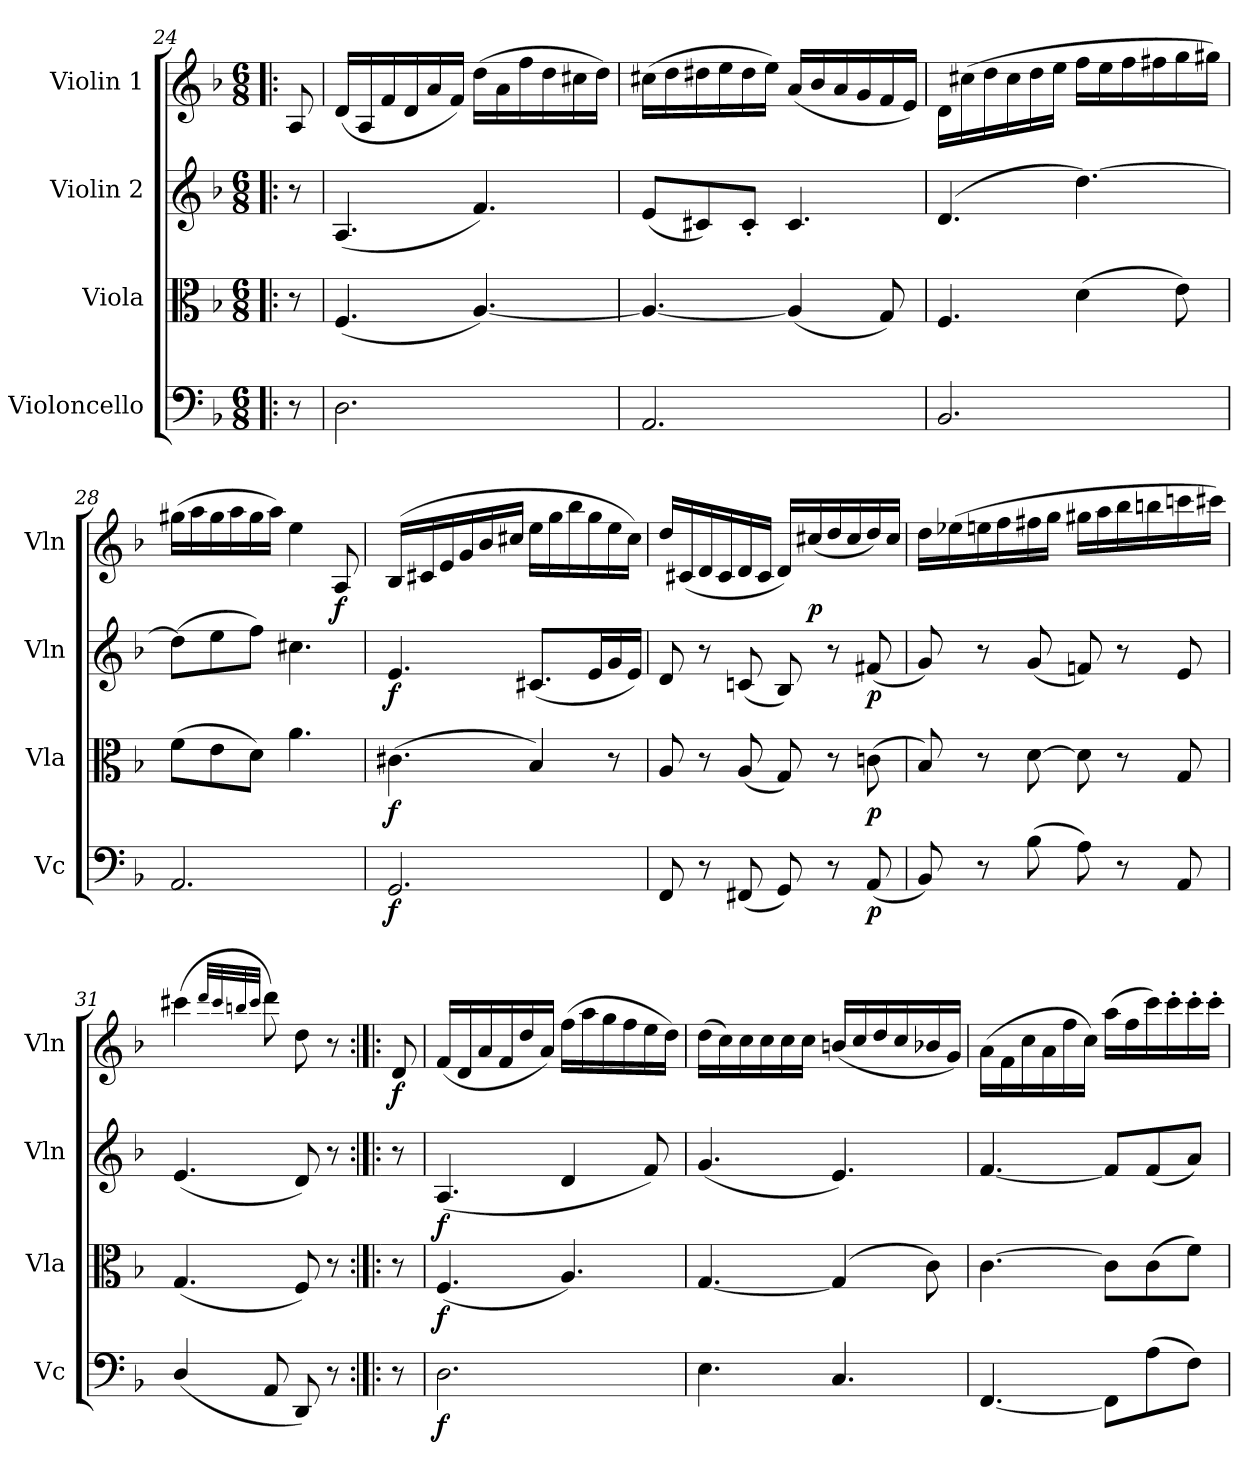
**kern	**dynam	**kern	**dynam	**kern	**dynam	**kern	**dynam
*part4	*part4	*part3	*part3	*part2	*part2	*part1	*part1
*staff4	*staff4	*staff3	*staff3	*staff2	*staff2	*staff1	*staff1
*I"Violoncello	*	*I"Viola	*	*I"Violin 2	*	*I"Violin 1	*
*I'Vc	*	*I'Vla	*	*I'Vln	*	*I'Vln	*
!!LO:LB:g=z
*clefF4	*	*clefC3	*	*clefG2	*	*clefG2	*
*k[b-]	*	*k[b-]	*	*k[b-]	*	*k[b-]	*
*M6/8	*	*M6/8	*	*M6/8	*	*M6/8	*
=24!|:	=24!|:	=24!|:	=24!|:	=24!|:	=24!|:	=24!|:	=24!|:
8r	.	8r	.	8r	.	8A/	.
=25	=25	=25	=25	=25	=25	=25	=25
2.D\	.	(4.F/	.	(4.A/	.	(16d/LL	.
.	.	.	.	.	.	16A/	.
.	.	.	.	.	.	16f/	.
.	.	.	.	.	.	16d/	.
.	.	.	.	.	.	16a/	.
.	.	.	.	.	.	16f/JJ)	.
.	.	[<4.A/)	.	4.f/)	.	(>16dd\LL	.
.	.	.	.	.	.	16a\	.
.	.	.	.	.	.	16ff\	.
.	.	.	.	.	.	16dd\	.
.	.	.	.	.	.	16cc#X\	.
.	.	.	.	.	.	16dd\JJ)	.
=26	=26	=26	=26	=26	=26	=26	=26
2.AA/	.	4.A/_	.	(8e/L	.	(16cc#X\LL	.
.	.	.	.	.	.	16dd\	.
.	.	.	.	8c#X/)	.	16dd#X\	.
.	.	.	.	.	.	16ee\	.
.	.	.	.	8c#'/J	.	16dd#\	.
.	.	.	.	.	.	16ee\JJ)	.
.	.	(4A/]	.	4.c#/	.	(<16a/LL	.
.	.	.	.	.	.	16b-/	.
.	.	.	.	.	.	16a/	.
.	.	.	.	.	.	16g/	.
.	.	8G/)	.	.	.	16f/	.
.	.	.	.	.	.	16e/JJ)	.
=27	=27	=27	=27	=27	=27	=27	=27
2.BB-/	.	4.F/	.	(4.d/	.	16d\LL	.
.	.	.	.	.	.	(>16cc#X\	.
.	.	.	.	.	.	16dd\	.
.	.	.	.	.	.	16cc#\	.
.	.	.	.	.	.	16dd\	.
.	.	.	.	.	.	16ee\JJ	.
.	.	(4d\	.	[>4.dd\)	.	16ff\LL	.
.	.	.	.	.	.	16ee\	.
.	.	.	.	.	.	16ff\	.
.	.	.	.	.	.	16ff#X\	.
.	.	8e\)	.	.	.	16gg\	.
.	.	.	.	.	.	16gg#X\JJ)	.
=28	=28	=28	=28	=28	=28	=28	=28
2.AA/	.	(8f\L	.	(8dd\L]	.	(>16gg#X\LL	.
.	.	.	.	.	.	16aa\	.
.	.	8e\	.	8ee\	.	16gg#\	.
.	.	.	.	.	.	16aa\	.
.	.	8d\J)	.	8ff\J)	.	16gg#\	.
.	.	.	.	.	.	16aa\JJ)	.
.	.	4.a\	.	4.cc#X\	.	4ee\	.
!	!	!	!	!	!	!	!LO:DY:b
.	.	.	.	.	.	8A/	f
!!LO:PB:g=z
=29	=29	=29	=29	=29	=29	=29	=29
!	!LO:DY:b	!	!LO:DY:b	!	!LO:DY:b	!	!
2.GG/	f	(4.c#X\	f	4.e/	f	(>16B-/LL	.
.	.	.	.	.	.	16c#X/	.
.	.	.	.	.	.	16e/	.
.	.	.	.	.	.	16g/	.
.	.	.	.	.	.	16b-/	.
.	.	.	.	.	.	16cc#X/JJ	.
.	.	4B-/)	.	(8.c#X/L	.	16ee\LL	.
.	.	.	.	.	.	16gg\	.
.	.	.	.	.	.	16bb-\	.
.	.	.	.	16e/L	.	16gg\	.
.	.	8r	.	16g/	.	16ee\	.
.	.	.	.	16e/JJ)	.	16cc#\JJ)	.
=30	=30	=30	=30	=30	=30	=30	=30
8FF/	.	8A/	.	8d/	.	16dd/LL	.
.	.	.	.	.	.	(<16c#X/	.
8r	.	8r	.	8r	.	16d/	.
.	.	.	.	.	.	16c#/	.
(<8FF#X/	.	(8A/	.	(8cn/	.	16d/	.
.	.	.	.	.	.	16c#/JJ	.
8GG/)	.	8G/)	.	8B-/)	.	16d/LL)	.
!	!	!	!	!	!	!	!LO:DY:b
.	.	.	.	.	.	(<16cc#X/	p
8r	.	8r	.	8r	.	16dd/	.
.	.	.	.	.	.	16cc#/	.
!	!LO:DY:b	!	!LO:DY:b	!	!LO:DY:b	!	!
(8AA/	p	(<8cn\	p	(8f#X/	p	16dd/)	.
.	.	.	.	.	.	16cc#/JJ	.
!!LO:PB:g=z
=31	=31	=31	=31	=31	=31	=31	=31
8BB-/)	.	8B-/)	.	8g/)	.	16dd\LL	.
.	.	.	.	.	.	(>16ee-X\	.
8r	.	8r	.	8r	.	16een\	.
.	.	.	.	.	.	16ff\	.
(>8B-\	.	[>8d\	.	(8g/	.	16ff#X\	.
.	.	.	.	.	.	16gg\JJ	.
8A\)	.	8d\]	.	8fn/)	.	16gg#X\LL	.
.	.	.	.	.	.	16aa\	.
8r	.	8r	.	8r	.	16bb-\	.
.	.	.	.	.	.	16bbn\	.
8AA/	.	8G/	.	8e/	.	16cccn\	.
.	.	.	.	.	.	16ccc#X\JJ)	.
=31X3	=31X3	=31X3	=31X3	=31X3	=31X3	=31X3	=31X3
(4D/	.	(4.G/	.	(4.e/	.	(4ccc#X\	.
.	.	.	.	.	.	32qddd/LLL	.
.	.	.	.	.	.	32qccc#/	.
.	.	.	.	.	.	32qbbn/	.
.	.	.	.	.	.	32qccc#/JJJ	.
8AA/	.	.	.	.	.	8ddd\)	.
8DD/)	.	8F/)	.	8d/)	.	8dd\	.
8r	.	8r	.	8r	.	8r	.
=32:|!|:	=32:|!|:	=32:|!|:	=32:|!|:	=32:|!|:	=32:|!|:	=32:|!|:	=32:|!|:
!	!	!	!	!	!	!	!LO:DY:b
8r	.	8r	.	8r	.	8d/	f
=33	=33	=33	=33	=33	=33	=33	=33
!	!LO:DY:b	!	!LO:DY:b	!	!LO:DY:b	!	!
2.D\	f	(4.F/	f	(4.A/	f	(<16f/LL	.
.	.	.	.	.	.	16d/	.
.	.	.	.	.	.	16a/	.
.	.	.	.	.	.	16f/	.
.	.	.	.	.	.	16dd/	.
.	.	.	.	.	.	16a/JJ)	.
.	.	4.A/)	.	4d/	.	(>16ff\LL	.
.	.	.	.	.	.	16aa\	.
.	.	.	.	.	.	16gg\	.
.	.	.	.	.	.	16ff\	.
.	.	.	.	8f/)	.	16ee\	.
.	.	.	.	.	.	16dd\JJ)	.
=34	=34	=34	=34	=34	=34	=34	=34
4.E\	.	[<4.G/	.	(4.g/	.	(16dd\LL	.
.	.	.	.	.	.	16cc\)	.
.	.	.	.	.	.	16cc\	.
.	.	.	.	.	.	16cc\	.
.	.	.	.	.	.	16cc\	.
.	.	.	.	.	.	16cc\JJ	.
4.C/	.	(4G/]	.	4.e/)	.	(16bn/LL	.
.	.	.	.	.	.	16cc/	.
.	.	.	.	.	.	16dd/	.
.	.	.	.	.	.	16cc/	.
.	.	8c\)	.	.	.	16b-X/	.
.	.	.	.	.	.	16g/JJ)	.
!!LO:LB:g=z
=35	=35	=35	=35	=35	=35	=35	=35
[<4.FF/	.	[>4.c\	.	[<4.f/	.	(16a\LL	.
.	.	.	.	.	.	16f\	.
.	.	.	.	.	.	16cc\	.
.	.	.	.	.	.	16a\	.
.	.	.	.	.	.	16ff\	.
.	.	.	.	.	.	16cc\JJ)	.
8FF\L]	.	8c\L]	.	8f/L]	.	(16aa\LL	.
.	.	.	.	.	.	16ff\	.
(>8A\	.	(8c\	.	(8f/	.	16ccc\)	.
.	.	.	.	.	.	16ccc'\	.
8F\J)	.	8f\J)	.	8a/J)	.	16ccc'\	.
.	.	.	.	.	.	16ccc'\JJ	.
=	=	=	=	=	=	=	=
*-	*-	*-	*-	*-	*-	*-	*-
